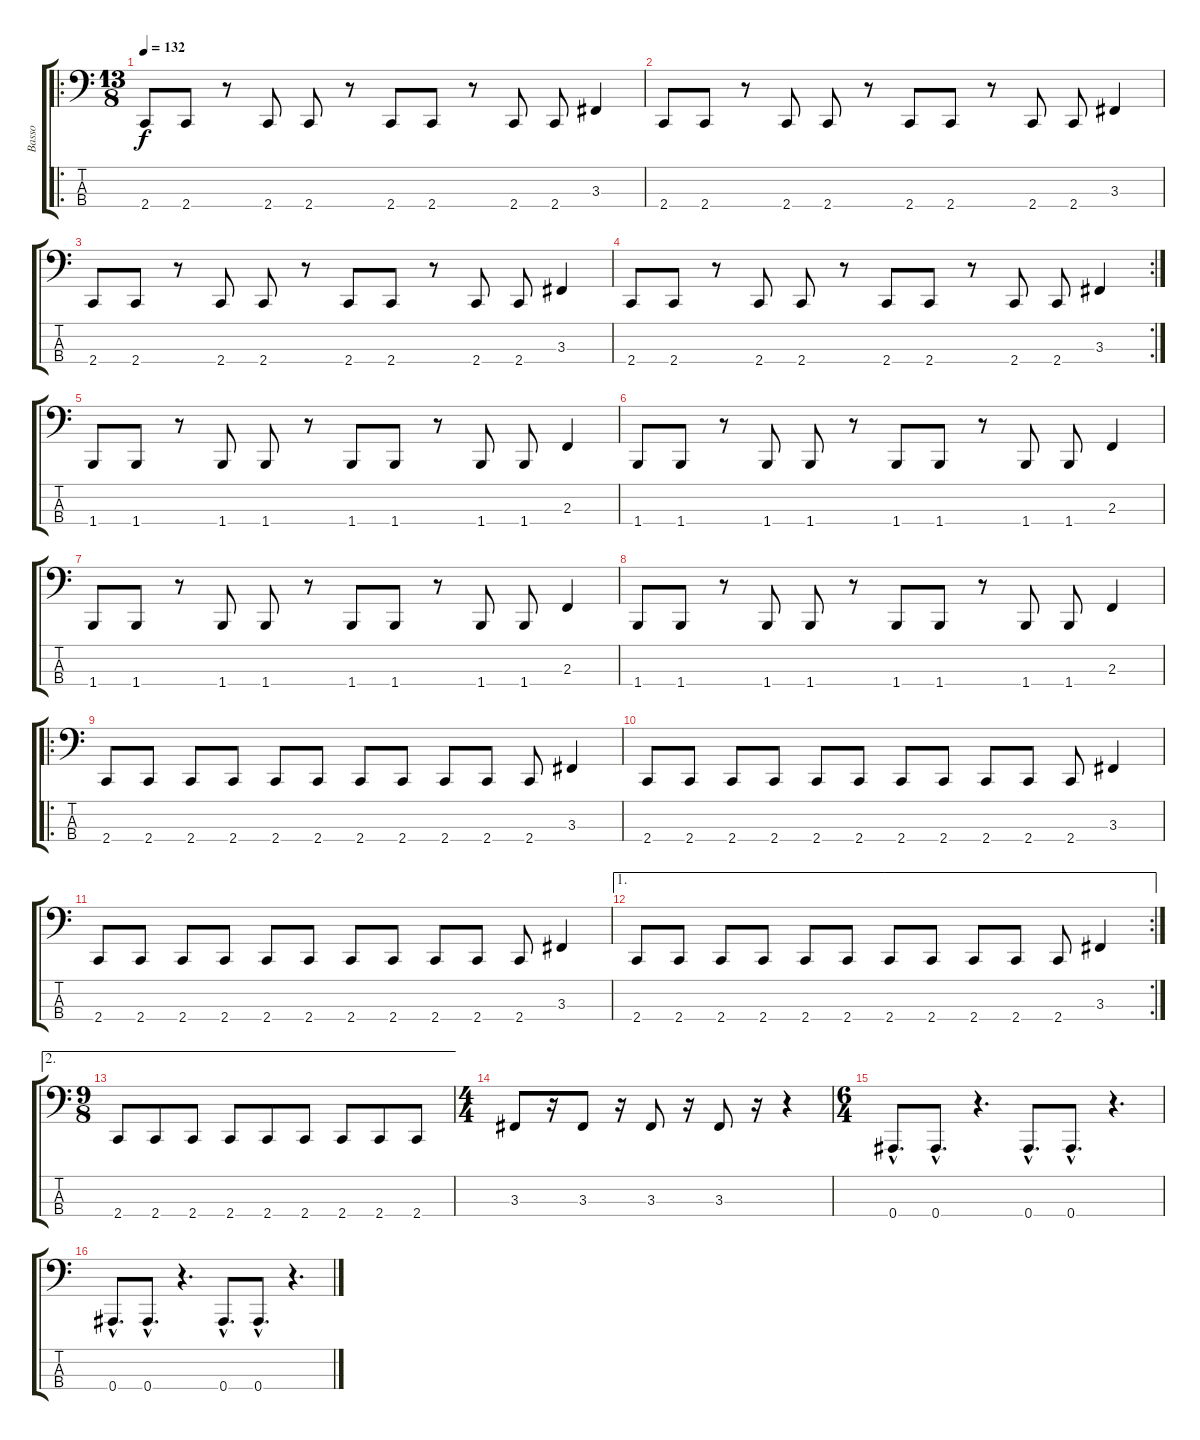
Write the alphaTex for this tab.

\track ("Basso" "Basso") {instrument slapbass2}
\staff {score tabs}
\tuning (Db2 Ab1 Eb1 Bb0) {hide}
\ro
\ts (13 8)
\tempo 132
\clef f4
\ks c
2.4.8{dy f} 2.4.8 r.8 2.4.8 2.4.8 r.8 2.4.8 2.4.8 r.8 2.4.8 2.4.8 3.3.4 |
2.4.8 2.4.8 r.8 2.4.8 2.4.8 r.8 2.4.8 2.4.8 r.8 2.4.8 2.4.8 3.3.4 |
2.4.8 2.4.8 r.8 2.4.8 2.4.8 r.8 2.4.8 2.4.8 r.8 2.4.8 2.4.8 3.3.4 |
\rc 2
2.4.8 2.4.8 r.8 2.4.8 2.4.8 r.8 2.4.8 2.4.8 r.8 2.4.8 2.4.8 3.3.4 |
1.4.8 1.4.8 r.8 1.4.8 1.4.8 r.8 1.4.8 1.4.8 r.8 1.4.8 1.4.8 2.3.4 |
1.4.8 1.4.8 r.8 1.4.8 1.4.8 r.8 1.4.8 1.4.8 r.8 1.4.8 1.4.8 2.3.4 |
1.4.8 1.4.8 r.8 1.4.8 1.4.8 r.8 1.4.8 1.4.8 r.8 1.4.8 1.4.8 2.3.4 |
1.4.8 1.4.8 r.8 1.4.8 1.4.8 r.8 1.4.8 1.4.8 r.8 1.4.8 1.4.8 2.3.4 |
\ro
2.4.8 2.4.8 2.4.8 2.4.8 2.4.8 2.4.8 2.4.8 2.4.8 2.4.8 2.4.8 2.4.8 3.3.4 |
2.4.8 2.4.8 2.4.8 2.4.8 2.4.8 2.4.8 2.4.8 2.4.8 2.4.8 2.4.8 2.4.8 3.3.4 |
2.4.8 2.4.8 2.4.8 2.4.8 2.4.8 2.4.8 2.4.8 2.4.8 2.4.8 2.4.8 2.4.8 3.3.4 |
\ae 1
\rc 2
2.4.8 2.4.8 2.4.8 2.4.8 2.4.8 2.4.8 2.4.8 2.4.8 2.4.8 2.4.8 2.4.8 3.3.4 |
\ae 2
\ts (9 8)
2.4.8 2.4.8 2.4.8 2.4.8 2.4.8 2.4.8 2.4.8 2.4.8 2.4.8 |
\ts (4 4)
3.3.8 r.16 3.3.8 r.16 3.3.8 r.16 3.3.8 r.16 r.4 |
\ts (6 4)
0.4{hac}.8{d} 0.4{hac}.8{d} r.4{d} 0.4{hac}.8{d} 0.4{hac}.8{d} r.4{d} |
0.4{hac}.8{d} 0.4{hac}.8{d} r.4{d} 0.4{hac}.8{d} 0.4{hac}.8{d} r.4{d}
